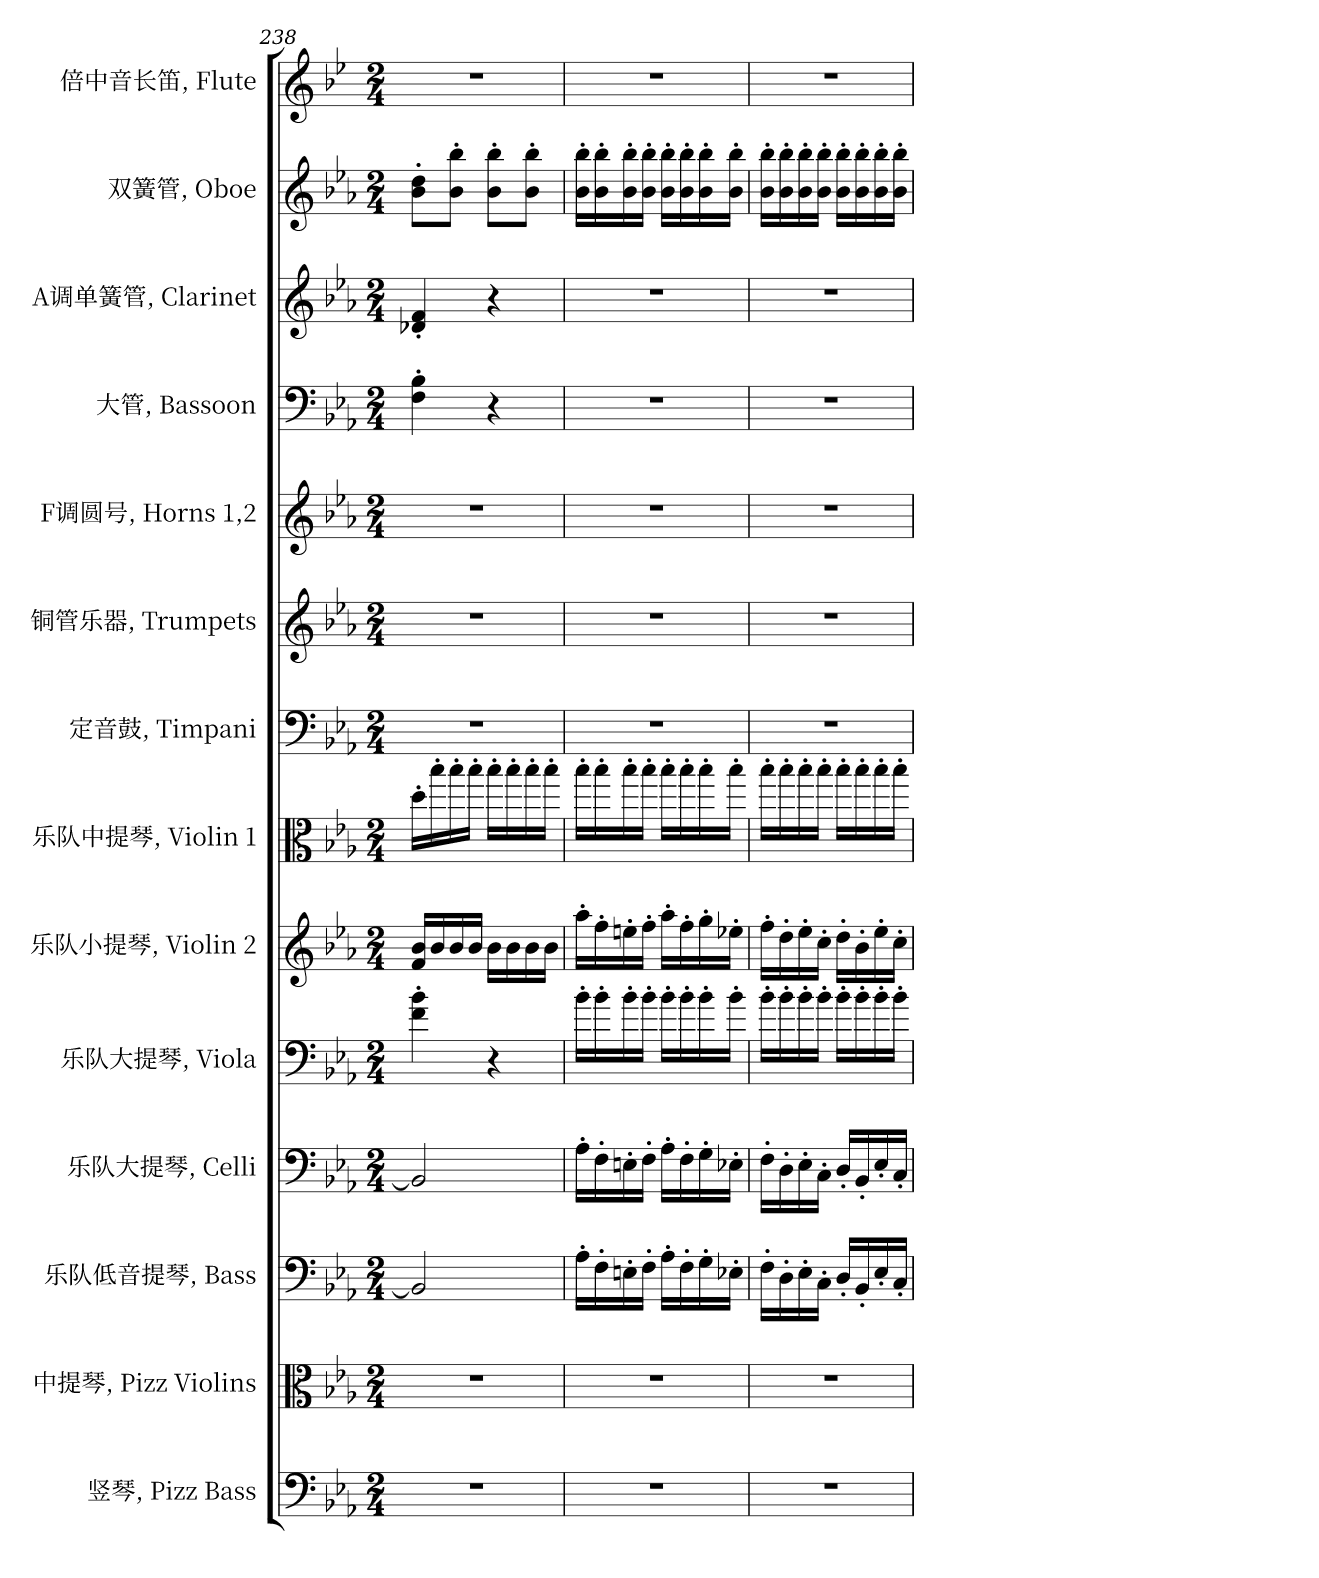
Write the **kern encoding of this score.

**kern	**kern	**kern	**kern	**kern	**kern	**kern	**kern	**kern	**kern	**kern	**kern	**kern	**kern
*part14	*part13	*part12	*part11	*part10	*part9	*part8	*part7	*part6	*part5	*part4	*part3	*part2	*part1
*staff14	*staff13	*staff12	*staff11	*staff10	*staff9	*staff8	*staff7	*staff6	*staff5	*staff4	*staff3	*staff2	*staff1
*I"竖琴, Pizz Bass	*I"中提琴, Pizz Violins	*I"乐队低音提琴, Bass	*I"乐队大提琴, Celli	*I"乐队大提琴, Viola	*I"乐队小提琴, Violin 2	*I"乐队中提琴, Violin 1	*I"定音鼓, Timpani	*I"铜管乐器, Trumpets	*I"F调圆号, Horns 1,2	*I"大管, Bassoon	*I"A调单簧管, Clarinet	*I"双簧管, Oboe	*I"倍中音长笛, Flute
*	*	*	*	*	*	*	*I'Timp.	*	*I'F Hn.	*I'Bsn.	*I'A Cl.	*I'Ob.	*
*clefF4	*clefC3	*clefF4	*clefF4	*clefF4	*clefG2	*clefC3	*clefF4	*clefG2	*clefG2	*clefF4	*clefG2	*clefG2	*clefG2
*	*	*ITrd7c12	*	*	*	*	*	*	*ITrd4c7	*	*ITrd2c3	*	*ITrd10c17
*k[b-e-a-]	*k[b-e-a-]	*k[b-e-a-]	*k[b-e-a-]	*k[b-e-a-]	*k[b-e-a-]	*k[b-e-a-]	*k[b-e-a-]	*k[b-e-a-]	*k[b-e-a-d-]	*k[b-e-a-]	*k[]	*k[b-e-a-]	*k[b-e-]
*M2/4	*M2/4	*M2/4	*M2/4	*M2/4	*M2/4	*M2/4	*M2/4	*M2/4	*M2/4	*M2/4	*M2/4	*M2/4	*M2/4
=238	=238	=238	=238	=238	=238	=238	=238	=238	=238	=238	=238	=238	=238
2r	2r	2BBB-/]	2BB-/]	4f\' 4b-\'	16f/ 16b-/LL	16dd'\LL	2r	2r	2r	4F\' 4B-\'	4B-X/' 4d/'	8b-\' 8dd\'L	2r
.	.	.	.	.	16b-/	16bb-'\	.	.	.	.	.	.	.
.	.	.	.	.	16b-/	16bb-'\	.	.	.	.	.	8b-\' 8bb-\'J	.
.	.	.	.	.	16b-/JJ	16bb-'\JJ	.	.	.	.	.	.	.
.	.	.	.	4r	16b-\LL	16bb-'\LL	.	.	.	4r	4r	8b-\' 8bb-\'L	.
.	.	.	.	.	16b-\	16bb-'\	.	.	.	.	.	.	.
.	.	.	.	.	16b-\	16bb-'\	.	.	.	.	.	8b-\' 8bb-\'J	.
.	.	.	.	.	16b-\JJ	16bb-'\JJ	.	.	.	.	.	.	.
=239	=239	=239	=239	=239	=239	=239	=239	=239	=239	=239	=239	=239	=239
2r	2r	16AA-'\LL	16A-'\LL	16b-'\LL	16aa-'\LL	16bb-'\LL	2r	2r	2r	2r	2r	16b-\' 16bb-\'LL	2r
.	.	16FF'\	16F'\	16b-'\	16ff'\	16bb-'\	.	.	.	.	.	16b-\' 16bb-\'	.
.	.	16EEn'\	16En'\	16b-'\	16een'\	16bb-'\	.	.	.	.	.	16b-\' 16bb-\'	.
.	.	16FF'\JJ	16F'\JJ	16b-'\JJ	16ff'\JJ	16bb-'\JJ	.	.	.	.	.	16b-\' 16bb-\'JJ	.
.	.	16AA-'\LL	16A-'\LL	16b-'\LL	16aa-'\LL	16bb-'\LL	.	.	.	.	.	16b-\' 16bb-\'LL	.
.	.	16FF'\	16F'\	16b-'\	16ff'\	16bb-'\	.	.	.	.	.	16b-\' 16bb-\'	.
.	.	16GG'\	16G'\	16b-'\	16gg'\	16bb-'\	.	.	.	.	.	16b-\' 16bb-\'	.
.	.	16EE-X'\JJ	16E-X'\JJ	16b-'\JJ	16ee-X'\JJ	16bb-'\JJ	.	.	.	.	.	16b-\' 16bb-\'JJ	.
!!LO:PB:g=z
=240	=240	=240	=240	=240	=240	=240	=240	=240	=240	=240	=240	=240	=240
2r	2r	16FF'\LL	16F'\LL	16b-'\LL	16ff'\LL	16bb-'\LL	2r	2r	2r	2r	2r	16b-\' 16bb-\'LL	2r
.	.	16DD'\	16D'\	16b-'\	16dd'\	16bb-'\	.	.	.	.	.	16b-\' 16bb-\'	.
.	.	16EE-'\	16E-'\	16b-'\	16ee-'\	16bb-'\	.	.	.	.	.	16b-\' 16bb-\'	.
.	.	16CC'\JJ	16C'\JJ	16b-'\JJ	16cc'\JJ	16bb-'\JJ	.	.	.	.	.	16b-\' 16bb-\'JJ	.
.	.	16DD'/LL	16D'/LL	16b-'\LL	16dd'\LL	16bb-'\LL	.	.	.	.	.	16b-\' 16bb-\'LL	.
.	.	16BBB-'/	16BB-'/	16b-'\	16b-'\	16bb-'\	.	.	.	.	.	16b-\' 16bb-\'	.
.	.	16EE-'/	16E-'/	16b-'\	16ee-'\	16bb-'\	.	.	.	.	.	16b-\' 16bb-\'	.
.	.	16CC'/JJ	16C'/JJ	16b-'\JJ	16cc'\JJ	16bb-'\JJ	.	.	.	.	.	16b-\' 16bb-\'JJ	.
=	=	=	=	=	=	=	=	=	=	=	=	=	=
*-	*-	*-	*-	*-	*-	*-	*-	*-	*-	*-	*-	*-	*-
